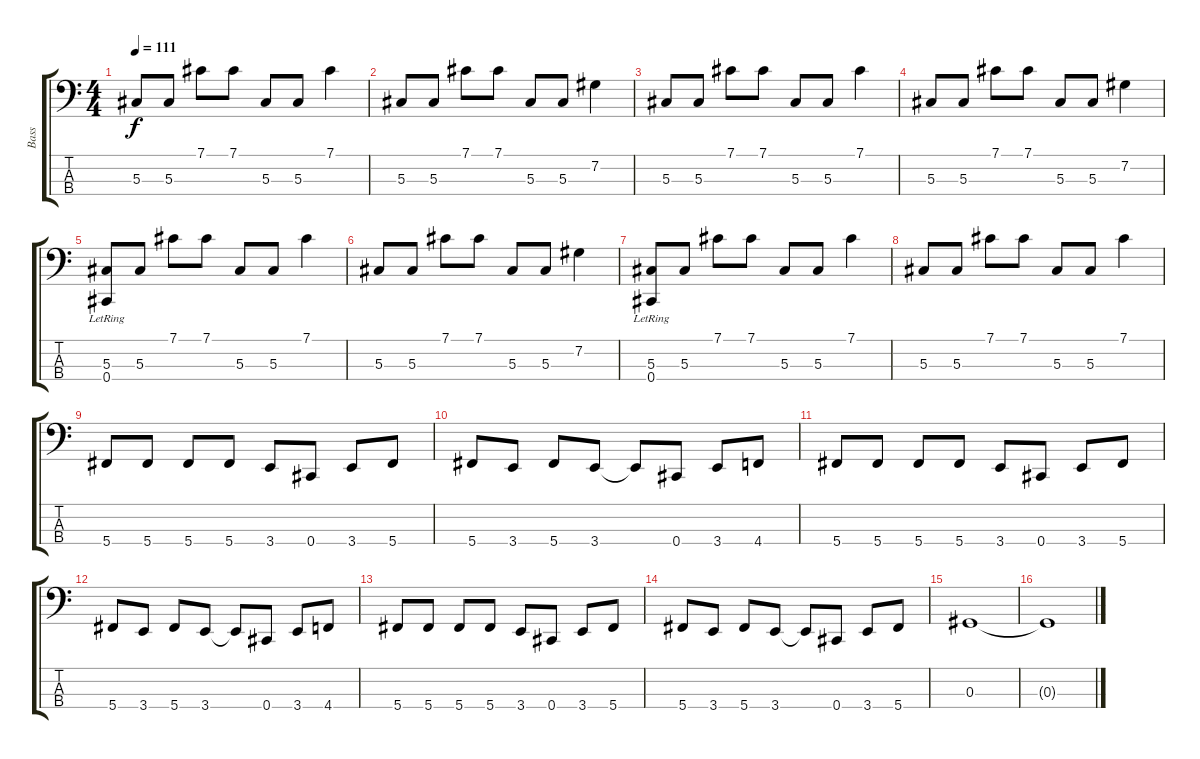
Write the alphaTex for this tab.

\track ("Bass" "Bass") {instrument electricbasspick}
\staff {score tabs}
\tuning (Gb2 Db2 Ab1 Db1) {hide}
\ts (4 4)
\tempo 111
\clef f4
\ks c
5.3.8{dy f} 5.3.8 7.1.8 7.1.8 5.3.8 5.3.8 7.1.4 |
5.3.8 5.3.8 7.1.8 7.1.8 5.3.8 5.3.8 7.2.4 |
5.3.8 5.3.8 7.1.8 7.1.8 5.3.8 5.3.8 7.1.4 |
5.3.8 5.3.8 7.1.8 7.1.8 5.3.8 5.3.8 7.2.4 |
(5.3 0.4{lr}).8 5.3.8 7.1.8 7.1.8 5.3.8 5.3.8 7.1.4 |
5.3.8 5.3.8 7.1.8 7.1.8 5.3.8 5.3.8 7.2.4 |
(5.3 0.4{lr}).8 5.3.8 7.1.8 7.1.8 5.3.8 5.3.8 7.1.4 |
5.3.8 5.3.8 7.1.8 7.1.8 5.3.8 5.3.8 7.1.4 |
5.4.8 5.4.8 5.4.8 5.4.8 3.4.8 0.4.8 3.4.8 5.4.8 |
5.4.8 3.4.8 5.4.8 3.4.8 3.4{t}.8 0.4.8 3.4.8 4.4.8 |
5.4.8 5.4.8 5.4.8 5.4.8 3.4.8 0.4.8 3.4.8 5.4.8 |
5.4.8 3.4.8 5.4.8 3.4.8 3.4{t}.8 0.4.8 3.4.8 4.4.8 |
5.4.8 5.4.8 5.4.8 5.4.8 3.4.8 0.4.8 3.4.8 5.4.8 |
5.4.8 3.4.8 5.4.8 3.4.8 3.4{t}.8 0.4.8 3.4.8 5.4.8 |
0.3.1 |
0.3{t}.1
